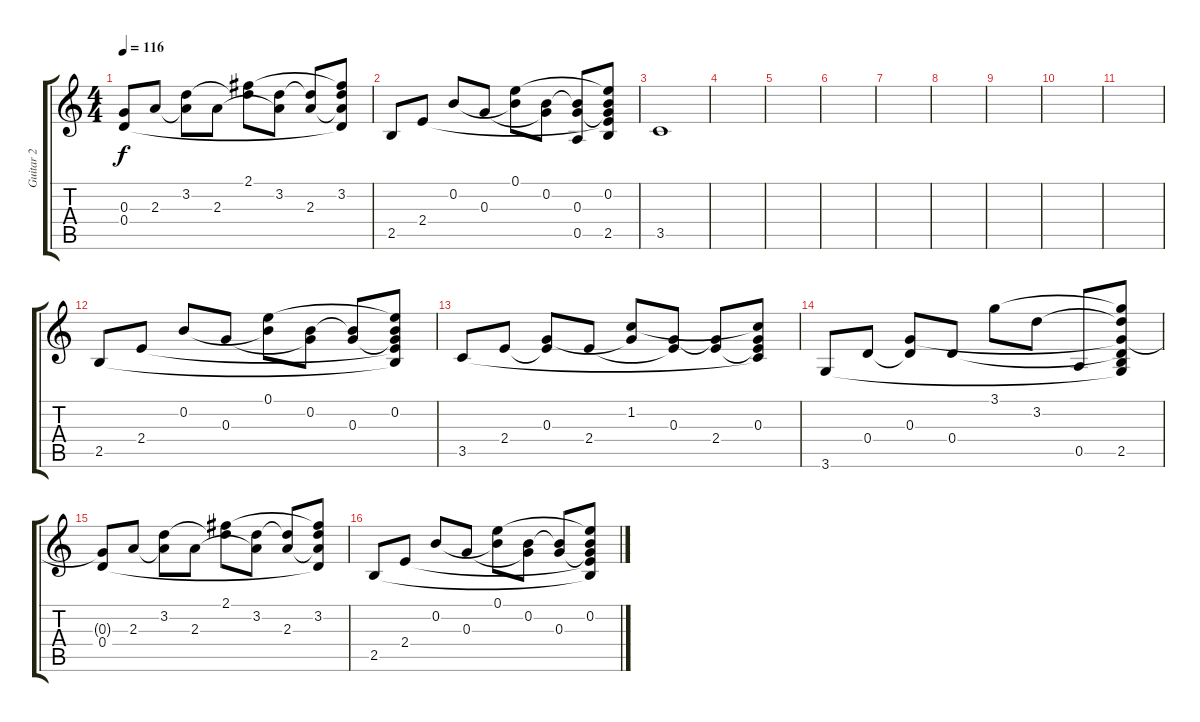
\track ("Guitar 2" "Guitar 2") {instrument acousticguitarsteel}
\staff {score tabs}
\tuning (E4 B3 G3 D3 A2 E2) {hide}
\ts (4 4)
\tempo 116
\clef g2
\ks c
(0.3{t} 0.4).8{dy f} 2.3.8 (3.2 2.3{t}).8 2.3.8 (2.1 3.2{t}).8 (3.2 2.3{t}).8 (3.2{t} 2.3).8 (2.1{t} 3.2 2.3{t} 0.4{t}).8 |
2.5.8 2.4.8 0.2.8 0.3.8 (0.1 0.2{t}).8 (0.2 0.3{t}).8 (0.2{t} 0.3 0.5).8 (0.1{t} 0.2 0.3{t} 2.4{t} 2.5).8 |
3.5.1 |
|
|
|
|
|
|
|
|
2.5.8 2.4.8 0.2.8 0.3.8 (0.1 0.2{t}).8 (0.2 0.3{t}).8 (0.2{t} 0.3).8 (0.1{t} 0.2 0.3{t} 2.4{t} 2.5{t}).8 |
3.5.8 2.4.8 (0.3 2.4{t}).8 2.4.8 (1.2 0.3{t}).8 (0.3 2.4{t}).8 (0.3{t} 2.4).8 (1.2{t} 0.3 2.4{t} 3.5{t}).8 |
3.6.8 0.4.8 (0.3 0.4{t}).8 0.4.8 3.1.8 3.2.8 0.5.8 (3.1{t} 3.2{t} 0.3{t} 0.4{t} 2.5 3.6{t}).8 |
(0.3{t} 0.4).8 2.3.8 (3.2 2.3{t}).8 2.3.8 (2.1 3.2{t}).8 (3.2 2.3{t}).8 (3.2{t} 2.3).8 (2.1{t} 3.2 2.3{t} 0.4{t}).8 |
2.5.8 2.4.8 0.2.8 0.3.8 (0.1 0.2{t}).8 (0.2 0.3{t}).8 (0.2{t} 0.3).8 (0.1{t} 0.2 0.3{t} 2.4{t} 2.5{t}).8
